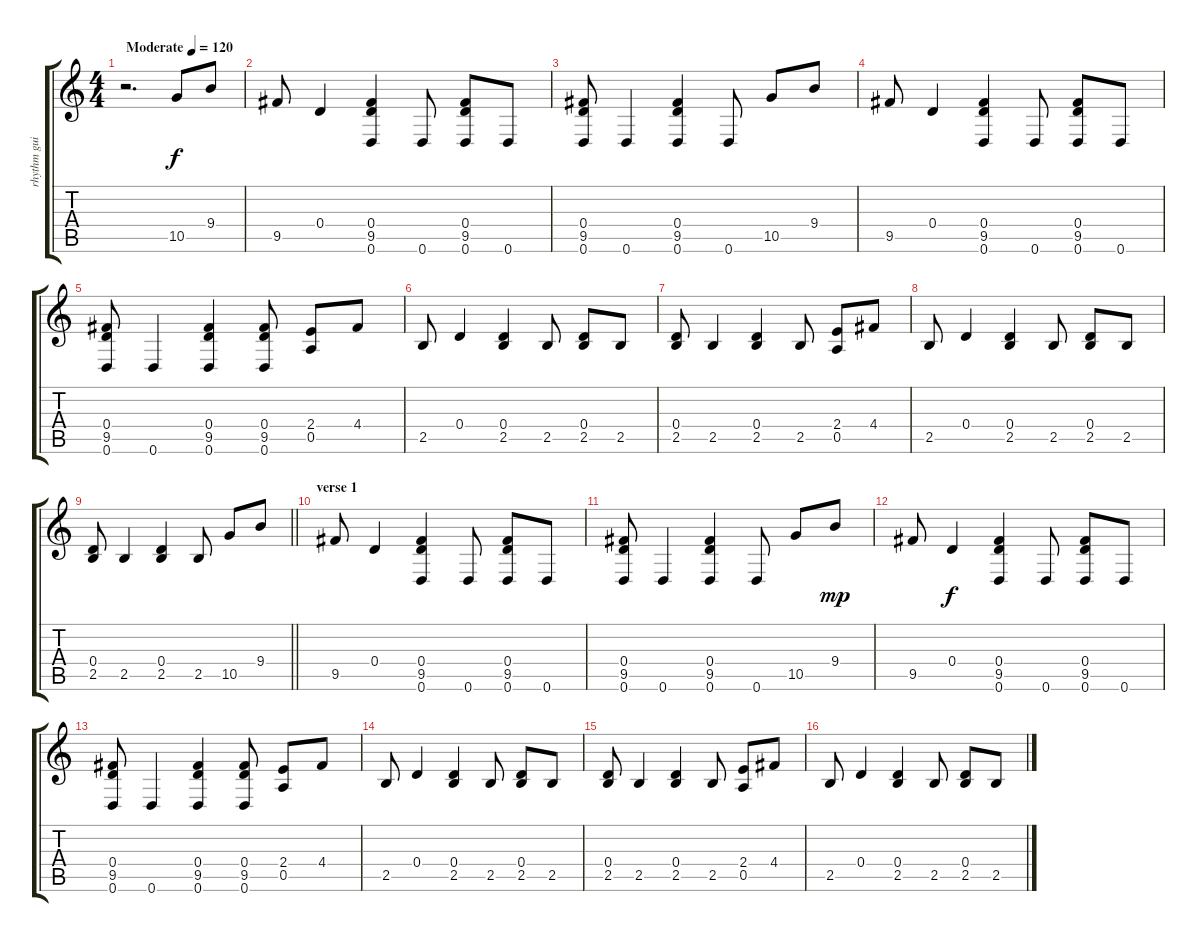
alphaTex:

\track ("rhythm guitar" "rhythm gui") {instrument electricguitarjazz}
\staff {score tabs}
\tuning (E4 B3 G3 D3 A2 D2) {hide}
\ts (4 4)
\tempo (120 "Moderate")
\clef g2
\ks c
r.2{d dy f instrument electricguitarjazz} 10.5.8 9.4.8 |
9.5.8 0.4.4 (0.4 9.5 0.6).4 0.6.8 (0.4 9.5 0.6).8 0.6.8 |
(0.4 9.5 0.6).8 0.6.4 (0.4 9.5 0.6).4 0.6.8 10.5.8 9.4.8 |
9.5.8 0.4.4 (0.4 9.5 0.6).4 0.6.8 (0.4 9.5 0.6).8 0.6.8 |
(0.4 9.5 0.6).8 0.6.4 (0.4 9.5 0.6).4 (0.4 9.5 0.6).8 (2.4 0.5).8 4.4.8 |
2.5.8 0.4.4 (0.4 2.5).4 2.5.8 (0.4 2.5).8 2.5.8 |
(0.4 2.5).8 2.5.4 (0.4 2.5).4 2.5.8 (2.4 0.5).8 4.4.8 |
2.5.8 0.4.4 (0.4 2.5).4 2.5.8 (0.4 2.5).8 2.5.8 |
\barLineRight lightlight
(0.4 2.5).8 2.5.4 (0.4 2.5).4 2.5.8 10.5.8 9.4.8 |
\section ("" "verse 1")
9.5.8 0.4.4 (0.4 9.5 0.6).4 0.6.8 (0.4 9.5 0.6).8 0.6.8 |
(0.4 9.5 0.6).8 0.6.4 (0.4 9.5 0.6).4 0.6.8 10.5.8 9.4.8{dy mp} |
9.5.8 0.4.4{dy f} (0.4 9.5 0.6).4 0.6.8 (0.4 9.5 0.6).8 0.6.8 |
(0.4 9.5 0.6).8 0.6.4 (0.4 9.5 0.6).4 (0.4 9.5 0.6).8 (2.4 0.5).8 4.4.8 |
2.5.8 0.4.4 (0.4 2.5).4 2.5.8 (0.4 2.5).8 2.5.8 |
(0.4 2.5).8 2.5.4 (0.4 2.5).4 2.5.8 (2.4 0.5).8 4.4.8 |
2.5.8 0.4.4 (0.4 2.5).4 2.5.8 (0.4 2.5).8 2.5.8
